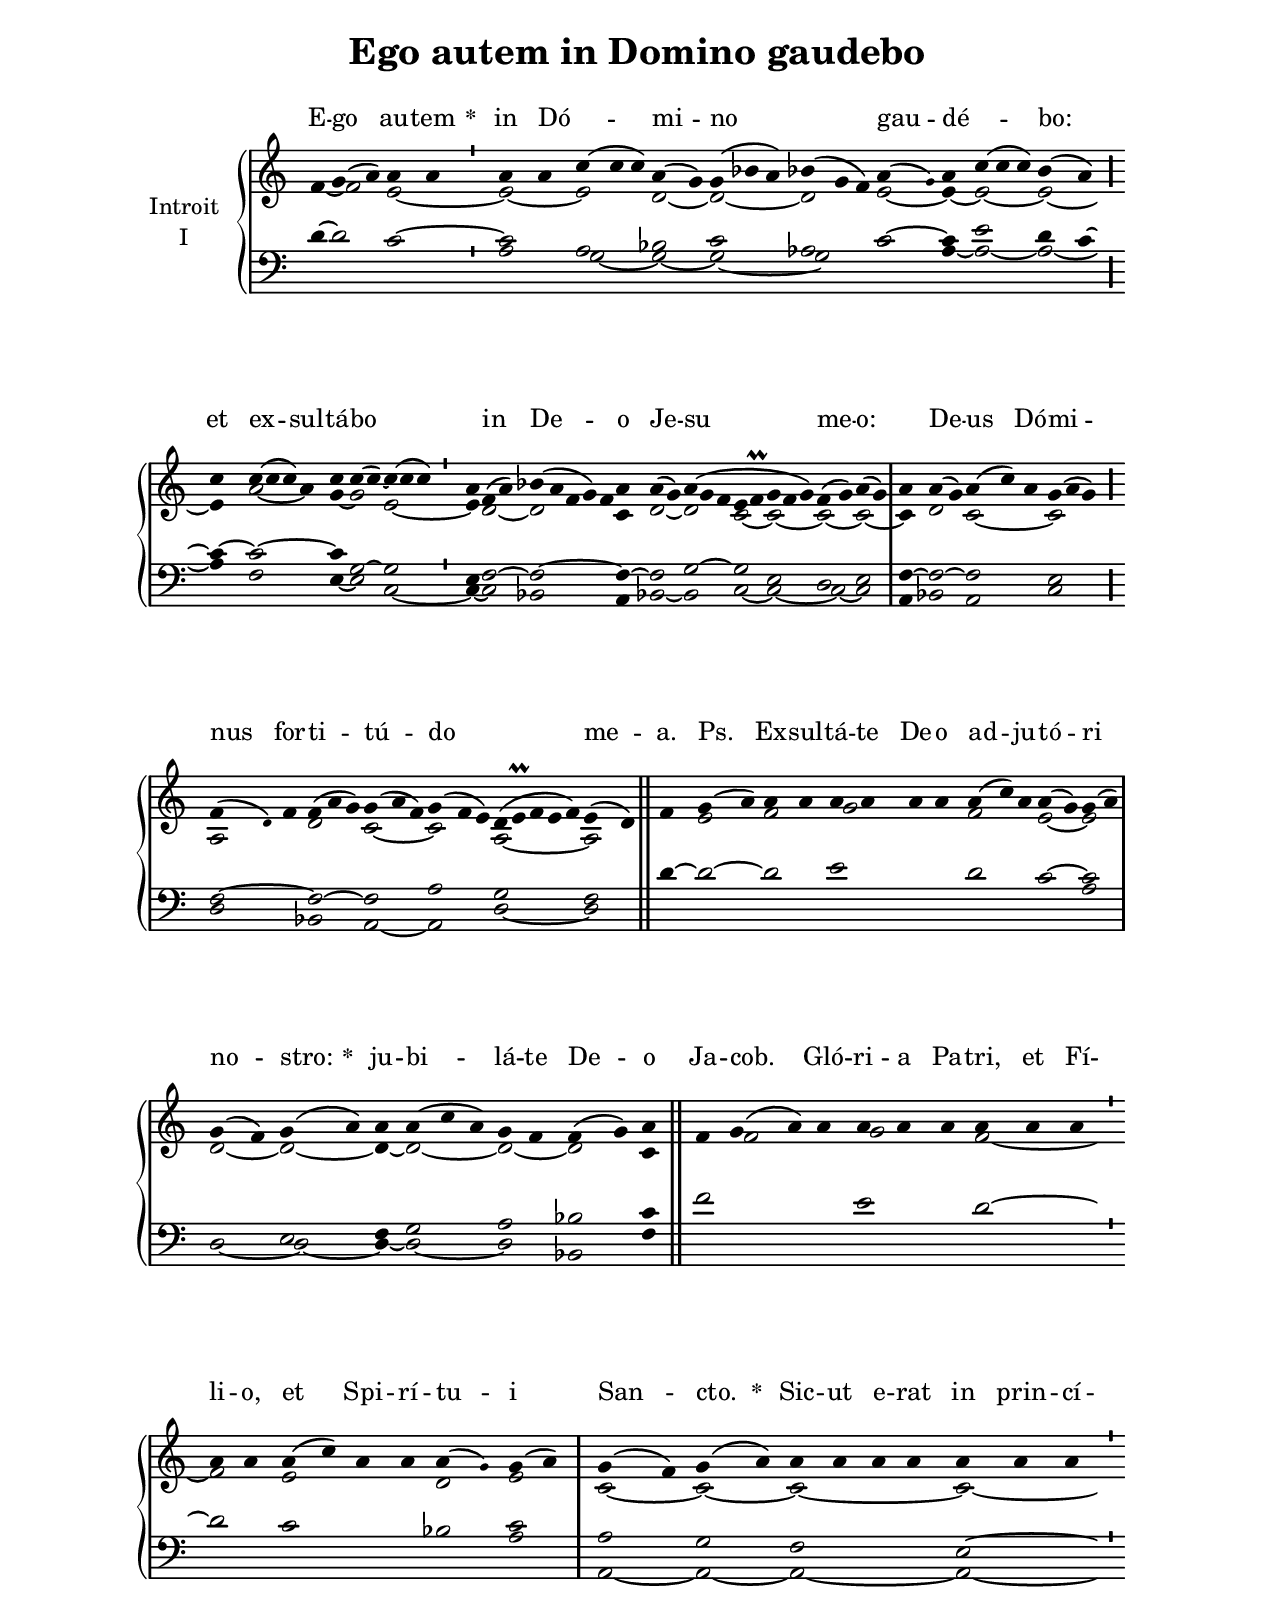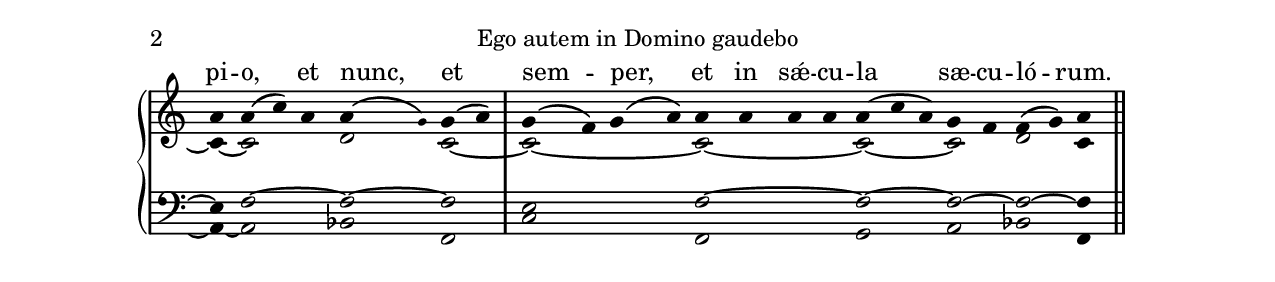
\version "2.18"
\include "gregorian.ly"
\include "noh2.ily"


%Page reference: page iii.122
%(volume.page)

global = {
 \key a \minor
 \cadenzaOn 
}

\header {
  title = \markup \center-column {"Ego autem in Domino gaudebo" \vspace #1 }
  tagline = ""
  composer = ""
}

\paper {
 #(include-special-characters)
  oddHeaderMarkup = \markup \fill-line {
    \line {}
    \center-column {
      \on-the-fly #first-page     " "
      \on-the-fly #not-first-page "Ego autem in Domino gaudebo"
    }
    \line { \on-the-fly #print-page-number-check-first \fromproperty #'page:page-number-string }
  }
  evenHeaderMarkup = \markup \fill-line {
    \line { \on-the-fly #print-page-number-check-first \fromproperty #'page:page-number-string }
    \center-column { "Ego autem in Domino gaudebo" }
    \line {}
  }
}

chantText = \lyricmode {
E -- go au -- tem 
\set stanza = " * " in Dó -- _ mi -- no _ gau -- dé -- _ bo: 
et ex -- sul -- tá -- bo _ in De -- _ o Je -- su me -- o: _ 
De -- us Dó -- mi -- nus 
for -- ti -- tú -- do _ me -- a. Ps. 
Ex -- sul -- tá -- te De -- o ad -- ju -- tó -- ri no -- stro: 
\set stanza = " * " 
ju -- bi -- lá -- te De -- o Ja -- cob. 
Gló -- ri -- a Pa -- tri, et Fí -- li -- o, et Spi -- rí -- tu -- i San -- cto. 
\set stanza = " * " 
Sic -- ut e -- rat in prin -- cí -- pi -- o, et nunc, et sem -- per, 
et in sǽ -- cu -- la sæ -- cu -- ló -- rum. A -- men. }

chantMusic = {
\tieDown   f'4 g'4 ( a'4) a'4 a'4 \divisioMinima
 a'4 a'4 c''4 ( c''4 c''4) a'4 ( g'4)  g'4 ( bes'4 a'4) bes'4 ( g'4 f'4) a'4 ( \once \tweak #'font-size #-4 g' ) a'4 c''4 ( c''4 c''4) b'4 ( a'4) \divisioMaior
 c''4 c''4 ( c''4 c''4) a'4 c''4 c''4 ( c''4) ~ c''4 ( c''4 c''4) \divisioMinima
 a'4  f'4 ( a'4) bes'4 ( a'4 f'4 g'4) f'4 a'4 a'4 ( g'4) a'4 ( g'4 f'4 e'4 f'\prall g'4 f'4 g'4) f'4 ( g'4) a'4 ( g'4) \divisioMaxima
 a'4 a'4 ( g'4) a'4 ( c''4) a'4 g'4 ( a'4 g'4) \divisioMaior
 f'4 ( \once \tweak #'font-size #-4 d' ) f'4 f'4 ( a'4 g'4) g'4 ( a'4 f'4) g'4 ( f'4 e'4) d'4 ( e'\prall f'4 e'4 f'4) e'4 ( d'4) \finalis
 f'4 g'4 ( a'4) a'4 a'4 a'4 a'4 a'4 a'4 a'4 ( c''4) a'4 a'4 ( g'4) g'4 ( a'4) \divisioMaxima
 g'4 ( f'4) g'4 ( a'4) a'4 a'4 ( c''4 a'4) g'4 f'4 f'4 ( g'4) a'4 \finalis
  f'4 g'4 ( a'4) a'4 a'4 a'4 a'4 a'4 a'4 a'4 \divisioMinima
 a'4 a'4 a'4 ( c''4) a'4 a'4 a'4 ( \once \tweak #'font-size #-4 g' ) g'4 ( a'4) \divisioMaxima
 g'4 ( f'4) g'4 ( a'4) a'4 a'4 a'4 a'4 a'4 a'4 a'4 \divisioMinima
 a'4 a'4 ( c''4) a'4 a'4 ( \once \tweak #'font-size #-4 g' ) g'4 ( a'4) \divisioMaxima
 g'4 ( f'4) g'4 ( a'4) a'4 a'4 a'4 a'4 a'4 ( c''4 a'4) g'4 f'4 f'4 ( g'4) a'4 \finalis

}

altoMusic = {
f'4 ~ f'2 e'2 ~ \divisioMinima
e'2 ~ e'2*3/2 d'2 ~ d'2*3/2 ~ d'2*3/2 e'2 ~ e'4 ~ e'2*3/2 ~ e'2 ~ \divisioMaior
e'4 a'2*3/2 ~ a'4 g'4 ~ g'2 e'2*3/2 ~ \divisioMinima
e'4 d'2 ~ d'2*5/2 c'4 d'2 ~ d'2*3/2 c'2 ~ c'2*3/2 ~ c'2 ~ c'2 ~ \divisioMaxima
c'4 d'2 c'2*3/2 ~ c'2*3/2 \divisioMaior
a2*3/2 d'2*3/2 c'2*3/2 ~ c'2*3/2 a2*5/2 ~ a2 \finalis
r4 e'2 f'2 g'2*4/2 f'2*3/2 e'2 ~ e'2 \divisioMaxima
d'2 ~ d'2 ~ d'4 ~ d'2*3/2 ~ d'2 ~ d'2 c'4 r4 f'2*3/2 g'2*3/2 f'2*3/2 ~ \divisioMinima
f'2 e'2*4/2 d'2 e'2 \divisioMaxima
c'2 ~ c'2 ~ c'2*4/2 ~ c'2*3/2 ~ \divisioMinima
c'4 ~ c'2*3/2 d'2 c'2 ~ \divisioMaxima
c'2*4/2 ~ c'2*4/2 ~ c'2*3/2 ~ c'2 d'2 c'4 \finalis
}

tenorMusic = {
d'4 ~ d'2 c'2 ~ \divisioMinima
c'2 a2*3/2 bes2 c'2*3/2 aes2*3/2 c'2 ~ c'4 e'2*3/2 d'4 c'4 ~ \divisioMaior
c'4 ~ c'2*4/2 ~ c'4 g2 ~ g2*3/2 \divisioMinima
e4 f2 ~ f2*5/2 ~ f4 ~ f2 g2*3/2 ~ g2 e2*3/2 d2 e2 \divisioMaxima
f4 ~ f2 ~ f2*3/2 e2*3/2 \divisioMaior
f2*3/2 ~ f2*3/2 ~ f2*3/2 a2*3/2 g2*5/2 f2 \finalis
d'4 ~ d'2 ~ d'2 e'2*4/2 d'2*3/2 c'2 ~ c'2 \divisioMaxima
r2 e2 f4 g2*3/2 a2 bes2 c'4 f'2*4/2 e'2*3/2 d'2*3/2 ~ \divisioMinima
d'2 c'2*4/2 bes2 c'2 \divisioMaxima
a2 g2 f2*4/2 e2*3/2 ~ \divisioMinima
e4 f2*3/2 ~ f2 ~ f2 \divisioMaxima
e2*4/2 f2*4/2 ~ f2*3/2 ~ f2 ~ f2 ~ f4 \finalis
}

bassMusic = {
r2*5/2 \divisioMinima
a2 g2*3/2 ~ g2 ~ g2*3/2 ~ g2*3/2 c'2 a4 ~ a2*3/2 ~ a2 ~ \divisioMaior
a4 f2*4/2 e4 ~ e2 c2*3/2 ~ \divisioMinima
c4 ~ c2 bes,2*5/2 a,4 bes,2 ~ bes,2*3/2 c2 ~ c2*3/2 ~ c2 ~ c2 \divisioMaxima
a,4 bes,2 a,2*3/2 c2*3/2 \divisioMaior
d2*3/2 bes,2*3/2 a,2*3/2 ~ a,2*3/2 d2*5/2 ~ d2 \finalis
r2*14/2 a2 \divisioMaxima
d2 ~ d2 ~ d4 ~ d2*3/2 ~ d2 bes,2 f4 r2*10/2 \divisioMinima
r2*8/2 a2 \divisioMaxima
a,2 ~ a,2 ~ a,2*4/2 ~ a,2*3/2 ~ \divisioMinima
a,4 ~ a,2*3/2 bes,2 f,2 \divisioMaxima
c2*4/2 f,2*4/2 g,2*3/2 a,2 bes,2 f,4 \finalis
}

voiceLines = {
\voiceLineStyle


}

\score{
  <<
    \new GrandStaff <<
      \set GrandStaff.autoBeaming = ##f
      \set GrandStaff.instrumentName = \markup \center-column {
        "Introit"
        "I"
      }
      \new Staff = up <<
        \new Voice = "chant" {
          \voiceOne \global \chantMusic
        }
        \new Voice {
          \voiceTwo \global \altoMusic
        }
      >>

      \new Staff = down <<
        \clef bass
        \new Voice {
          \voiceOne \global \tenorMusic
        }
        \new Voice {
          \voiceTwo \global \bassMusic
        }
	\new Voice {
        \voiceThree \global \voiceLines
        }
      >>
    >>
    \new Lyrics \lyricsto chant {
      \chantText
    }
  >>
  \layout{
  }
  \midi{
    \tempo 4 = 125
  }
}
